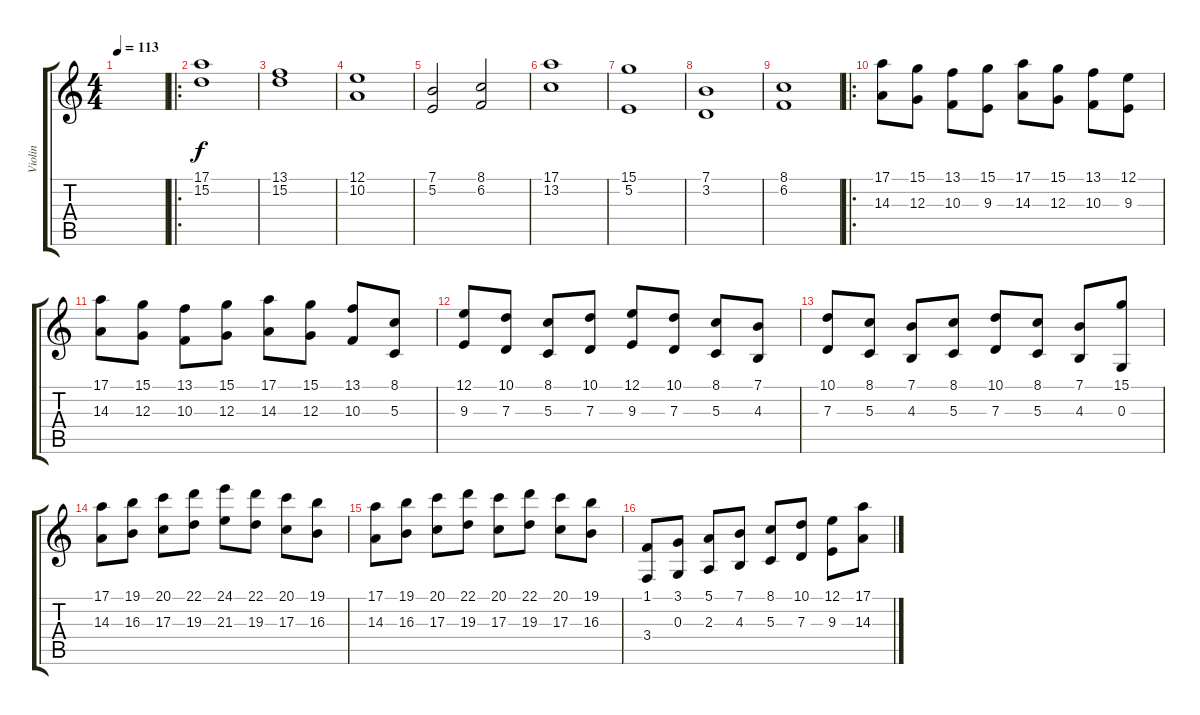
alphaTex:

\track ("Violin" "Violin") {instrument violin}
\staff {score tabs}
\tuning (E4 B3 G3 D3 A2 D2) {hide}
\ts (4 4)
\tempo 113
\clef g2
\ks c
|
\ro
(17.1 15.2).1 |
(13.1 15.2).1 |
(12.1 10.2).1 |
(7.1 5.2).2 (8.1 6.2).2 |
(17.1 13.2).1 |
(15.1 5.2).1 |
(7.1 3.2).1 |
(8.1 6.2).1 |
\ro
(17.1 14.3).8 (15.1 12.3).8 (13.1 10.3).8 (15.1 9.3).8 (17.1 14.3).8 (15.1 12.3).8 (13.1 10.3).8 (12.1 9.3).8 |
(17.1 14.3).8 (15.1 12.3).8 (13.1 10.3).8 (15.1 12.3).8 (17.1 14.3).8 (15.1 12.3).8 (13.1 10.3).8 (8.1 5.3).8 |
(12.1 9.3).8 (10.1 7.3).8 (8.1 5.3).8 (10.1 7.3).8 (12.1 9.3).8 (10.1 7.3).8 (8.1 5.3).8 (7.1 4.3).8 |
(10.1 7.3).8 (8.1 5.3).8 (7.1 4.3).8 (8.1 5.3).8 (10.1 7.3).8 (8.1 5.3).8 (7.1 4.3).8 (15.1 0.3).8 |
(17.1 14.3).8 (19.1 16.3).8 (20.1 17.3).8 (22.1 19.3).8 (24.1 21.3).8 (22.1 19.3).8 (20.1 17.3).8 (19.1 16.3).8 |
(17.1 14.3).8 (19.1 16.3).8 (20.1 17.3).8 (22.1 19.3).8 (20.1 17.3).8 (22.1 19.3).8 (20.1 17.3).8 (19.1 16.3).8 |
(1.1 3.4).8 (3.1 0.3).8 (5.1 2.3).8 (7.1 4.3).8 (8.1 5.3).8 (10.1 7.3).8 (12.1 9.3).8 (17.1 14.3).8
